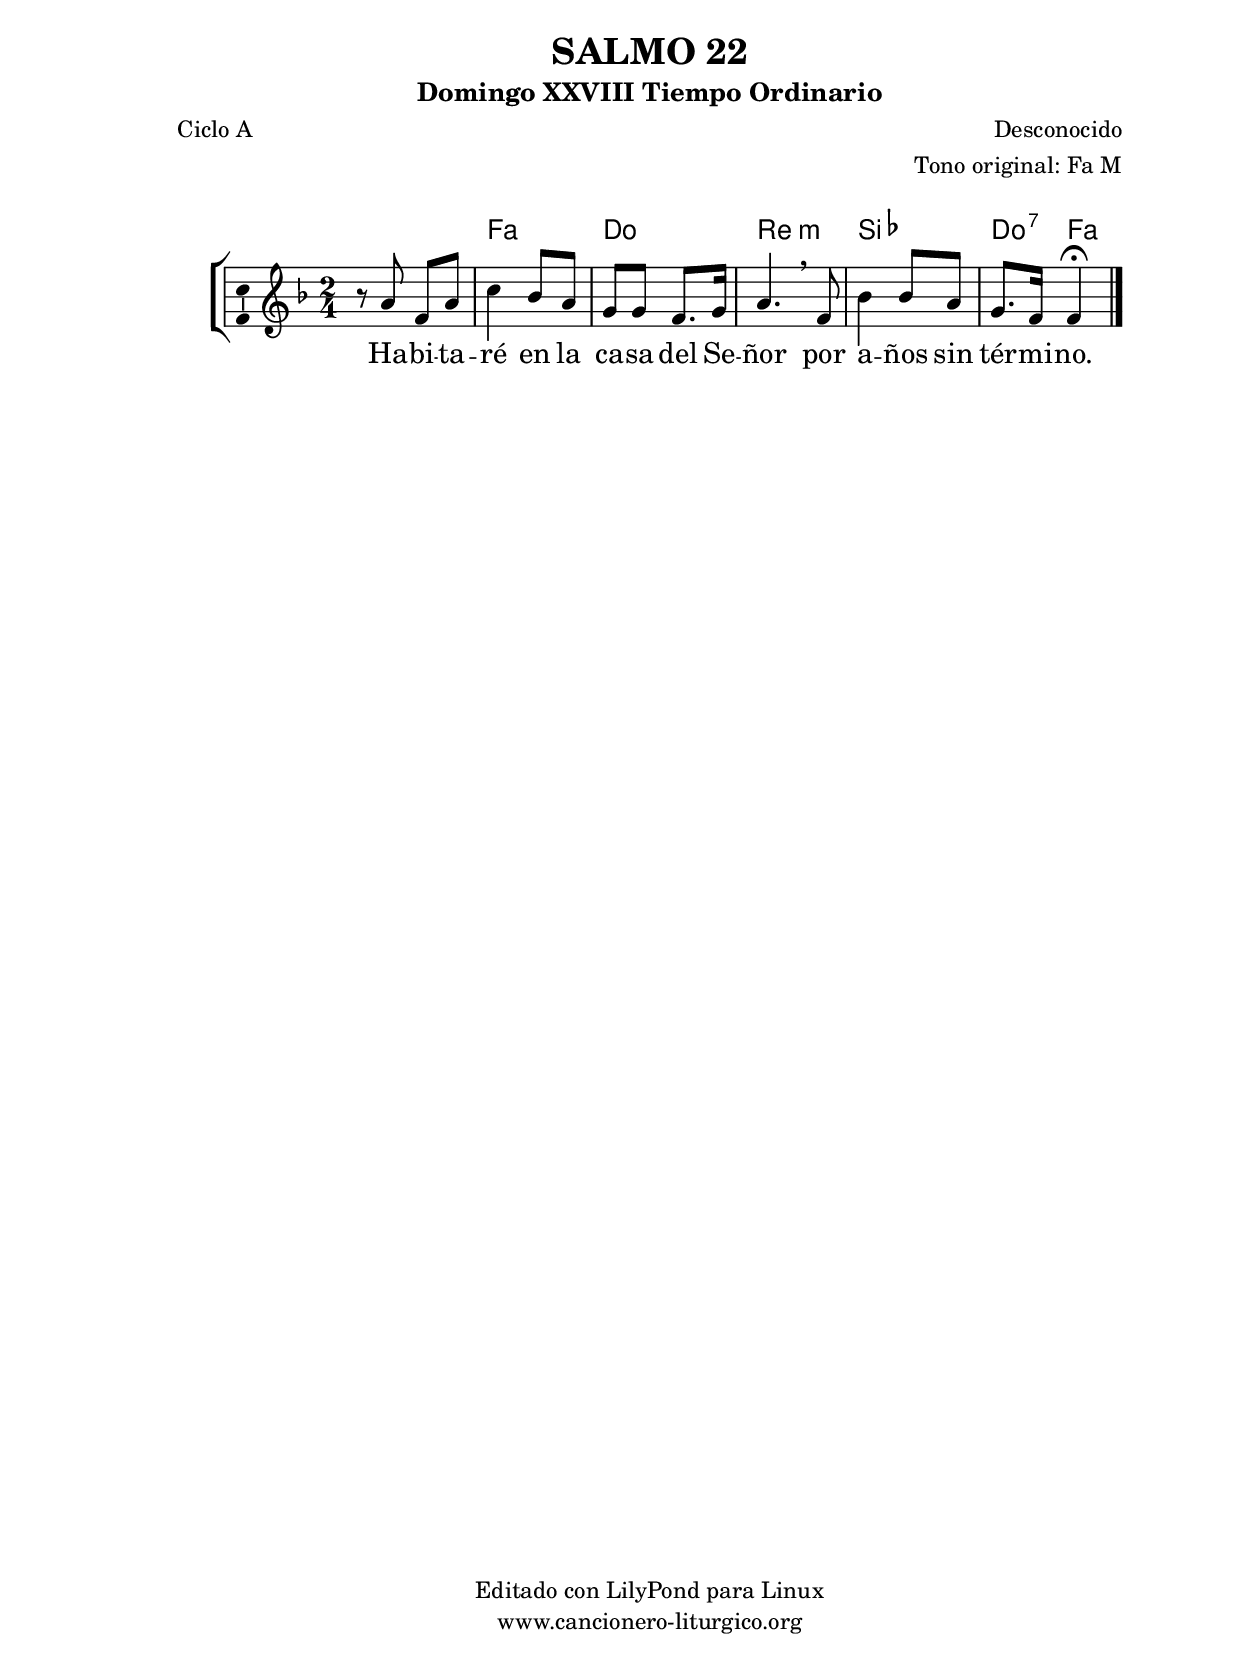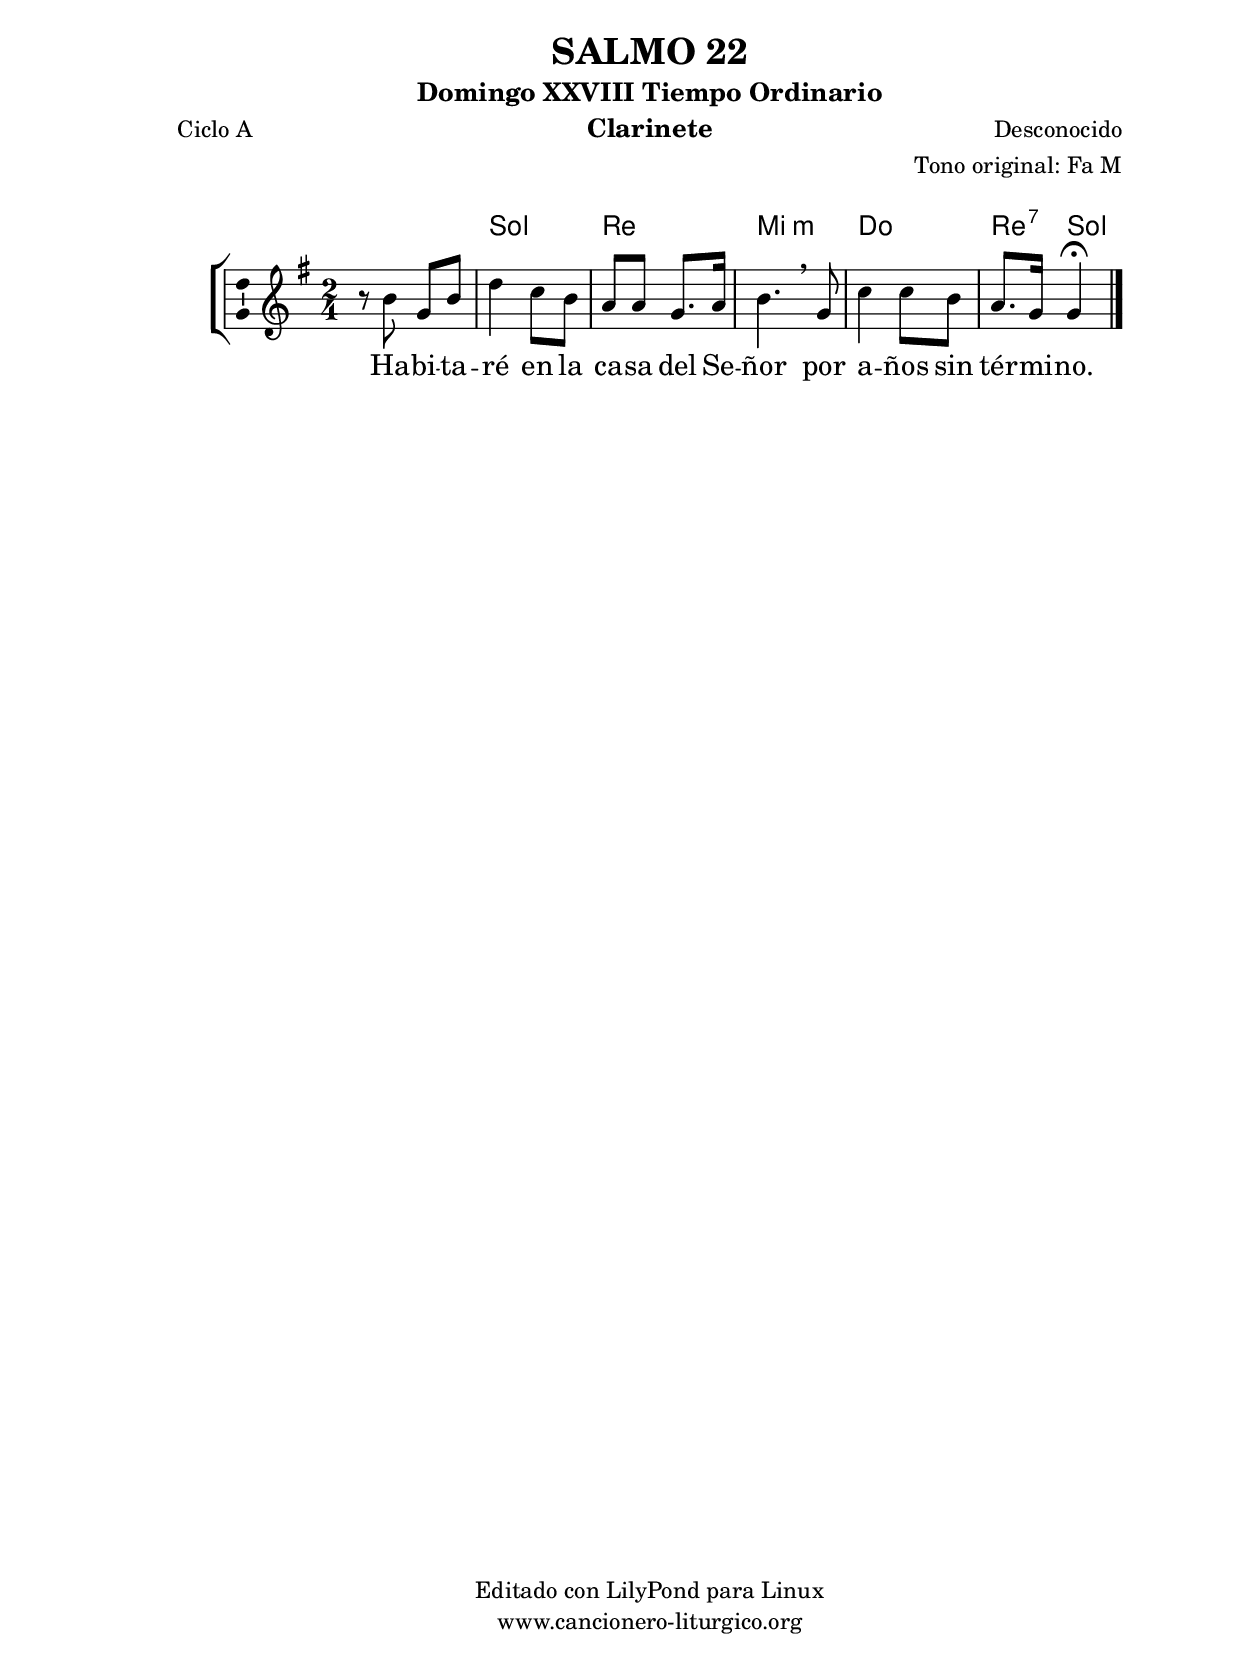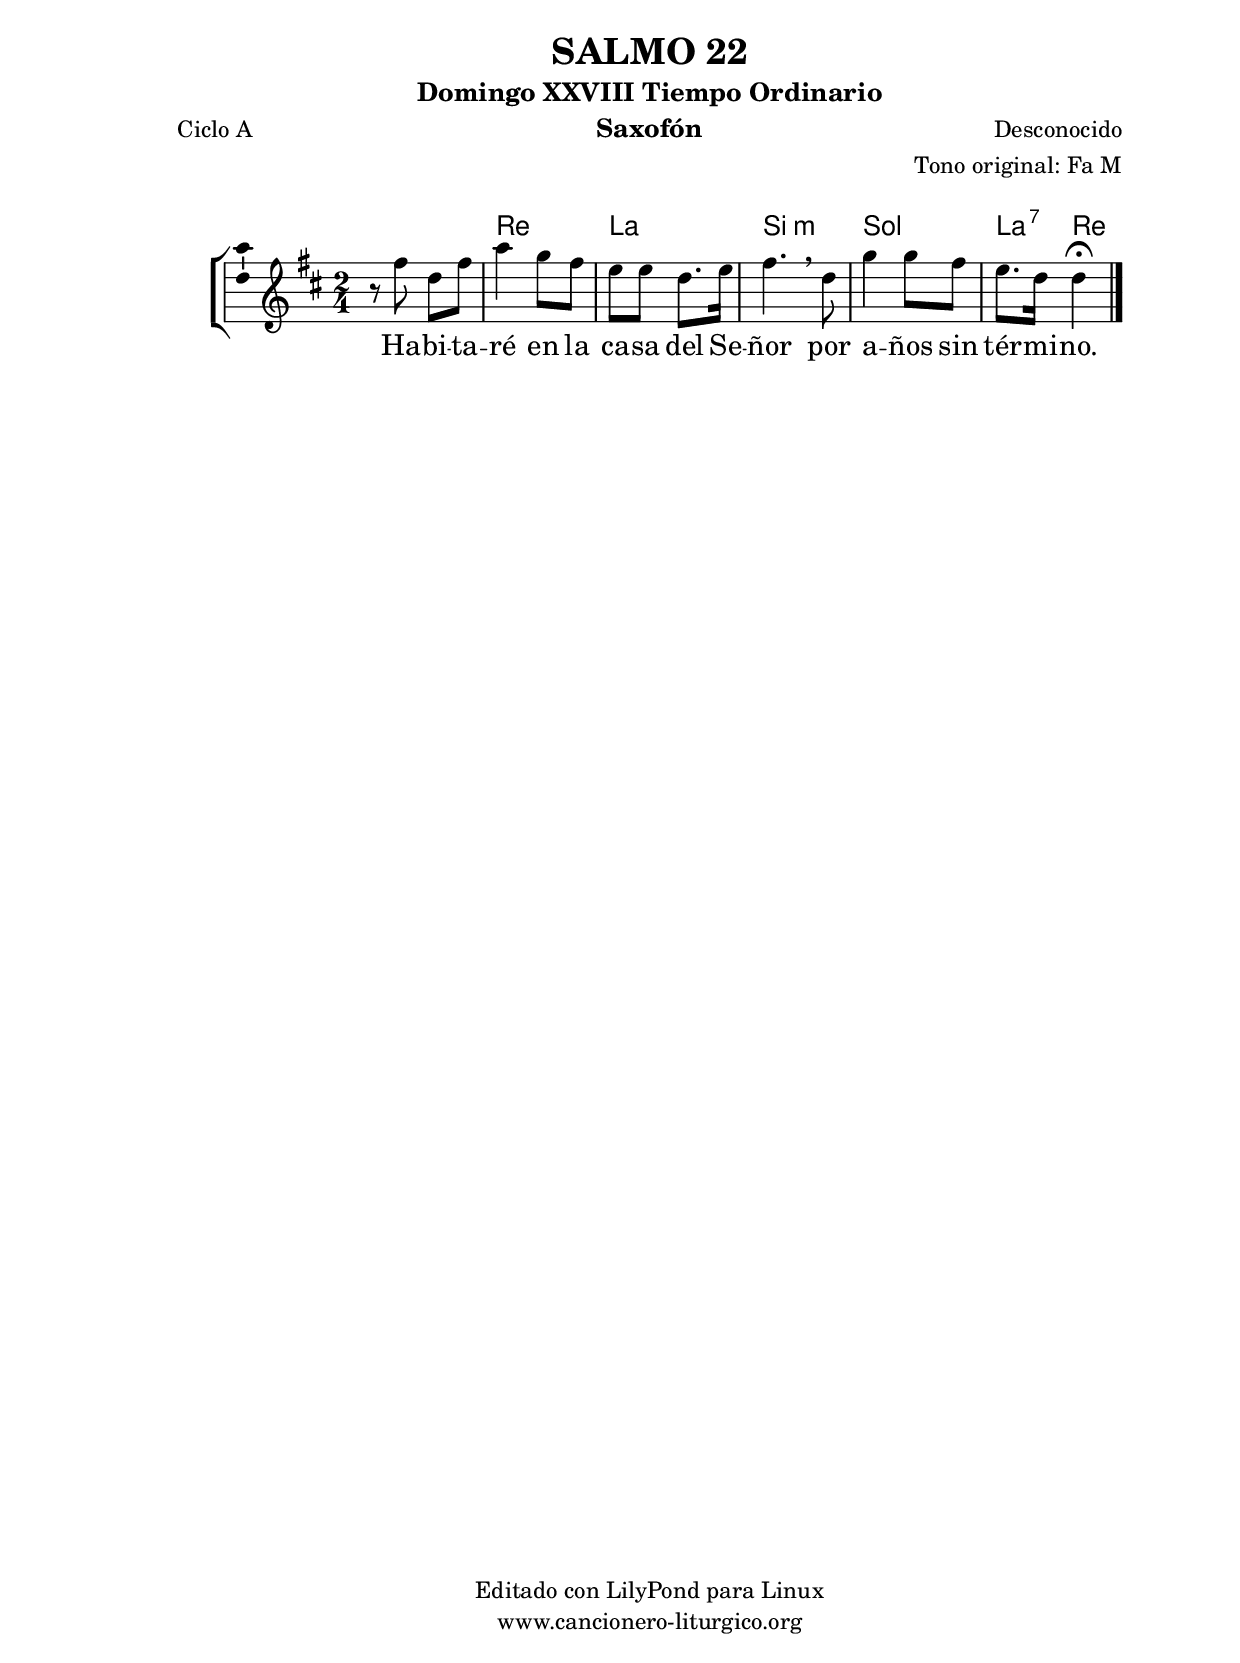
%
%para convertir .midi en .wav:
%timidity filename.midi -Ow -o finename.wav
%
%
%Para convertir de .wav a .mp3:
%lame -h -m j filename.wav
%
%
%para escuchar el midi:
%timidity nombrefichero.midi
%


%versión de lilypond para la que se ha escrito esta partitura:
\version "2.16.0"

	%Tamaño papel
	#(set-default-paper-size "a4")
	%Tamaño partitura
	#(set-global-staff-size 20)
	%No responde al pulsar sobre una nota
	#(ly:set-option 'point-and-click #f)

%parámetros del encabezamiento:
\header {
	title = "SALMO 22"
	subtitle = "Domingo XXVIII Tiempo Ordinario"
	composer = "Desconocido"
	poet = "Ciclo A"
	meter = ""
	arranger = "Tono original: Fa M"
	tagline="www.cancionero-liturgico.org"
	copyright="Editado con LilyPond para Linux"
	}

%parámetros asociados al papel:
\paper  {
	oddHeaderMarkup = \markup {\fill-line { \on-the-fly #not-first-page \fromproperty #'header:title \on-the-fly #not-first-page \fromproperty #'header:composer }}
	evenHeaderMarkup = \markup {\fill-line { \fromproperty #'header:composer \fromproperty #'header:title }}
	#(set-paper-size "a4")
	print-page-number = ##f
	first-page-number = 1
	print-first-page-number = ##f
%	head-separation = 3.0 \cm
	top-margin = 2.0 \cm
	bottom-margin = 0.5\cm
%%%	bottom-margin = -1.0\cm
	left-margin = 3.0 \cm
	line-width = 16.0 \cm 
	indent = 8\mm
	interscoreline = 2.\mm
	between-system-space = 15\mm
%	para que las partituras no llenen la hoja:
	ragged-bottom = ##t
%	idem para la última hoja:
	ragged-last-bottom = ##f
%	para que las partituras llenen el ancho del papel:
	ragged-last = ##f
	after-title-space = 2.5 \cm
%page-count=1
%system-count=8

	%Flexible Vertical Spacing
%	markup-markup-spacing =
%	#'((basic-distance . 15) (minimum-distance . 15) (padding . 3))
	markup-system-spacing =
	#'((basic-distance . 15) (minimum-distance . 15) (padding . 3))
	system-system-spacing =
	#'((basic-distance . 15) (minimum-distance . 15) (padding . 3))
	score-system-spacing =
	#'((basic-distance . 15) (minimum-distance . 15) (padding . 5))
%	top-system-spacing = % header
%	#'((basic-distance . 8) (minimum-distance . 0) (padding . 3))
%	top-markup-spacing =
%	#'((basic-distance . 20) (minimum-distance . 20) (padding . 3))
	last-bottom-spacing = % footer
	#'((basic-distance . 5) (minimum-distance . 5) (padding . 3))
%	score-markup-spacing =
%	#'((basic-distance . 16) (minimum-distance . 13) (padding . 3))

	}


%parámetros que afectan a toda la partitura:
global =  {
	%clave de sol (G):
	\clef G
	%armadura:
%	\transpose ees c
	\key f \major
	\tempo 4=80
	\set Score.tempoHideNote = ##t
	}


acordes = {
	\italianChords
	\chordmode {
%	\transpose ees c
{

s2
f2 c d:m bes c4:7 f

	}
	}
}

melodia = 
%\transpose ees c
{
	\relative c''{
	\time 2/4
%	\partial 4*1

r8 a8 f a
c4 bes8 a
g8 g f8. g16
a4. \breathe f8
bes4 bes8 a
g8. f16 f4 \fermata

	\bar "|."
	}
	}


texto = \lyricmode {
Ha -- bi -- ta -- ré en la ca -- sa del Se -- ñor
por a -- ños sin tér -- mi -- no.

	}


acordesStaff = \context ChordNames = acordesStaff <<
	\set chordChanges = ##t
	\acordes
	>>


vozStaff = \context Voice = vozStaff
\with {\consists "Ambitus_engraver"}
<<
%	\set Staff.instrumentName = ""
%	\set Staff.shortInstrumentName = ""
%	\set Staff.midiInstrument = #"clarinet"
%	\set Staff.midiInstrument = #"cello"
%	\set Staff.midiInstrument = #"flute"
	\set Staff.midiInstrument = #"electric guitar (jazz)"
%	\set Staff.midiInstrument = #"english horn"
%	\set Staff.midiInstrument = #"violin"
%	\set Staff.midiInstrument = #"glockenspiel"
	\set Staff.midiMinimumVolume = #0.7
	\set Staff.midiMaximumVolume = #0.9
	\global
	\melodia
	>>


textoStaff = \context Lyrics = textoStaff <<
	\lyricsto vozStaff \texto
	>>

\book {
	\score {
		\context ChoirStaff {
			\override StaffGroup.SystemStartBracket #'collapse-height = #1
			\override Score.SystemStartBar #'collapse-height = #1
			<<
			\acordesStaff
			\vozStaff
			\textoStaff
			>>
			}
		\layout {
	    		\context {
				\Lyrics
				\override LyricText #'font-size = #2
				}
	   		 \context {
				\Score
				%fontSize = #3
				\override StaffSymbol #'staff-space = #(magstep +3)
				%\override Beam #'thickness = #0.55
				%\override SpacingSpanner #'spacing-increment = #1.0
				%\override Slur #'height-limit = #1.5
				}
			}
		}
	\score {
		\unfoldRepeats
		\context ChoirStaff {
			<<
			\acordesStaff
			\vozStaff
			>>
			}
		\midi {
	  		\context {
	  			\Score
				tempoWholesPerMinute = #(ly:make-moment 70 4)
				}
			}
		}
	}

%Partitura para clarinete
#(define output-suffix "C")
\book {
	\header{
		instrument = "Clarinete"
		}
	\score {
		\context ChoirStaff {
			\override StaffGroup.SystemStartBracket #'collapse-height = #1
			\override Score.SystemStartBar #'collapse-height = #1
\transpose c d
			<<
			\acordesStaff
			\vozStaff
			\textoStaff
			>>
			}
		\layout {
	    		\context {
				\Lyrics
				\override LyricText #'font-size = #2
				}
	   		 \context {
				\Score
				%fontSize = #3
				\override StaffSymbol #'staff-space = #(magstep +3)
				%\override Beam #'thickness = #0.55
				%\override SpacingSpanner #'spacing-increment = #1.0
				%\override Slur #'height-limit = #1.5
				}
			}
		}
	}

%Partitura para saxofón
#(define output-suffix "S")
\book {
	\header{
		instrument = "Saxofón"
		}
	\score {
		\context ChoirStaff {
			\override StaffGroup.SystemStartBracket #'collapse-height = #1
			\override Score.SystemStartBar #'collapse-height = #1
\transpose c a
			<<
			\acordesStaff
			\vozStaff
			\textoStaff
			>>
			}
		\layout {
	    		\context {
				\Lyrics
				\override LyricText #'font-size = #2
				}
	   		 \context {
				\Score
				%fontSize = #3
				\override StaffSymbol #'staff-space = #(magstep +3)
				%\override Beam #'thickness = #0.55
				%\override SpacingSpanner #'spacing-increment = #1.0
				%\override Slur #'height-limit = #1.5
				}
			}
		}
	}

